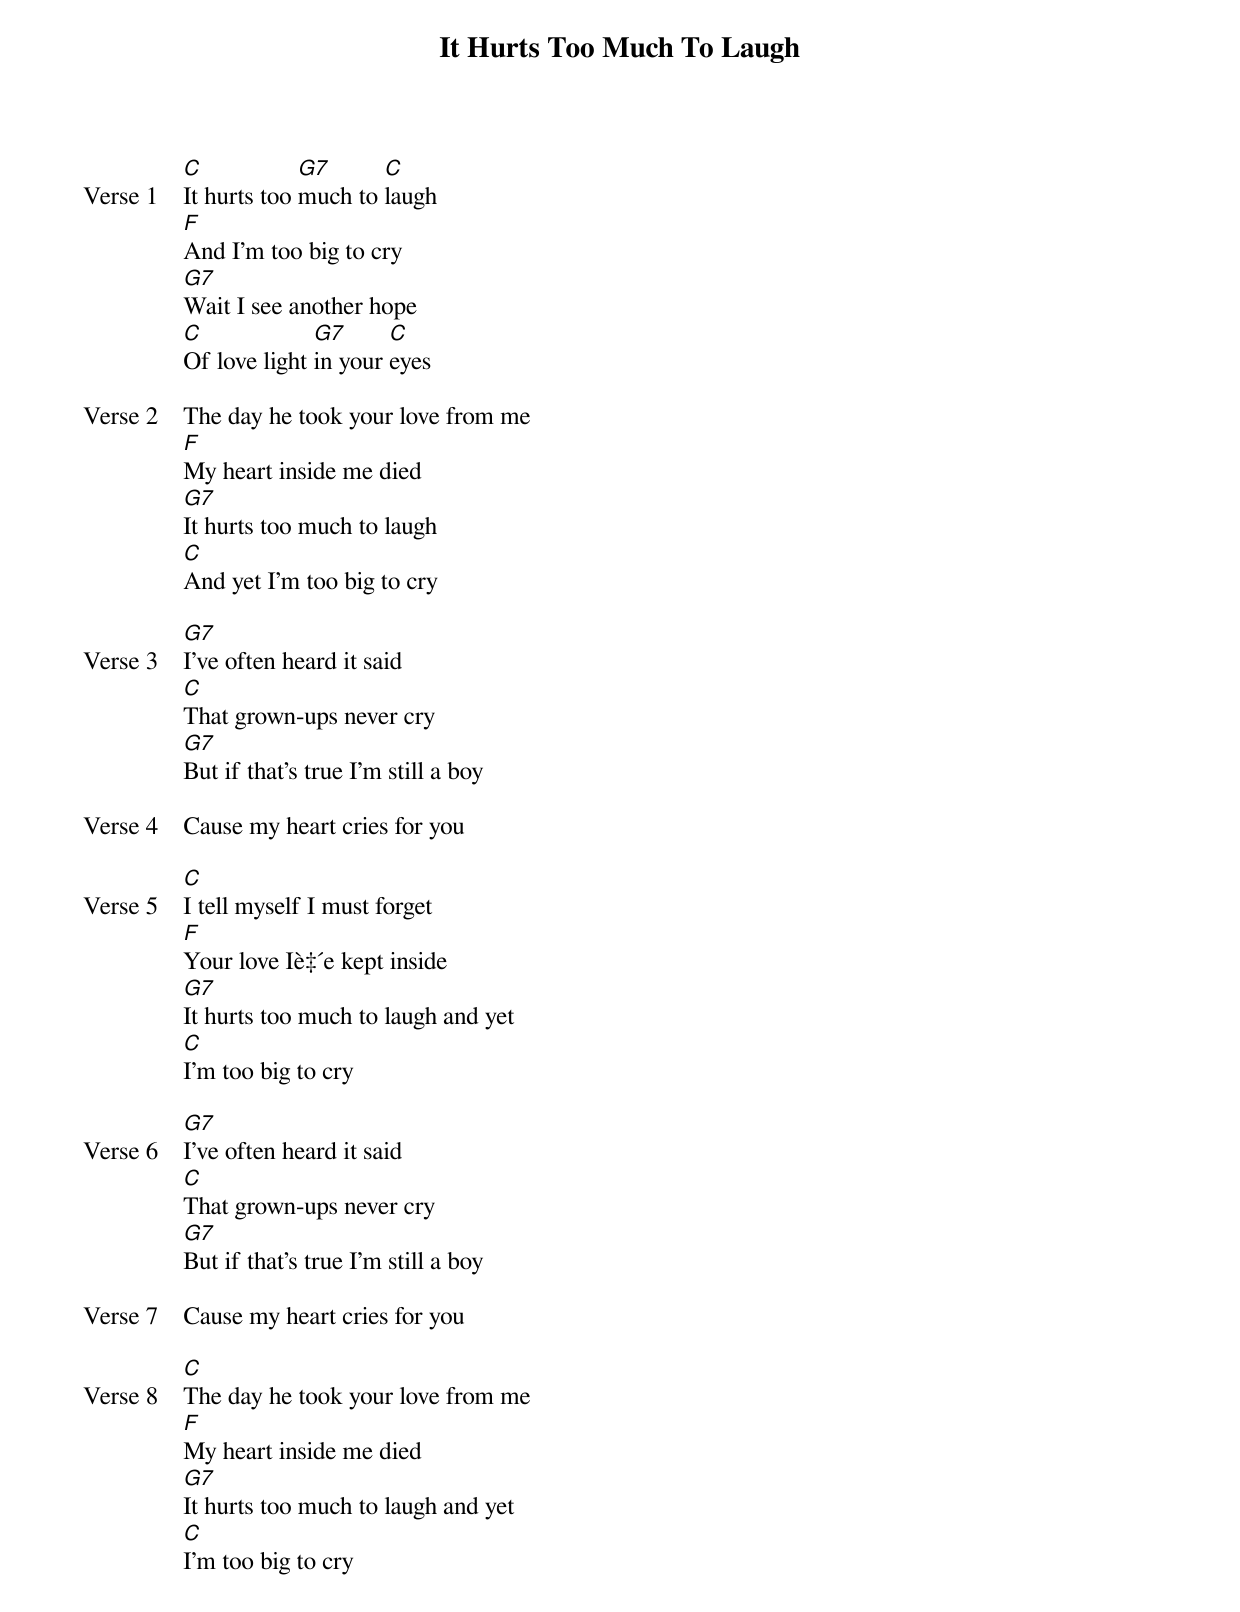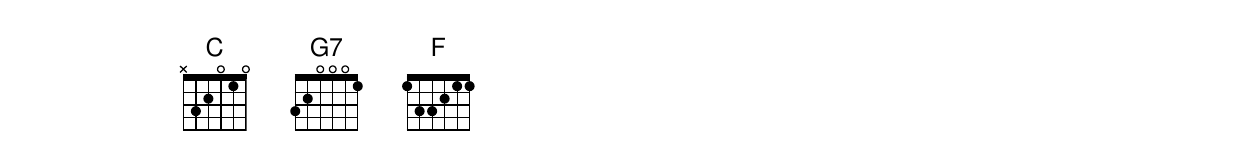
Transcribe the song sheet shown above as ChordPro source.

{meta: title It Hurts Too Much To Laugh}
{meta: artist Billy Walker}
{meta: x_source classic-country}
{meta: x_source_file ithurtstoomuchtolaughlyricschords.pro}
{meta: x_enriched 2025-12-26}

{start_of_verse: Verse 1}
[C]It hurts too [G7]much to [C]laugh
[F]And I'm too big to cry
[G7]Wait I see another hope
[C]Of love light [G7]in your [C]eyes
{end_of_verse}

{start_of_verse: Verse 2}
The day he took your love from me
[F]My heart inside me died
[G7]It hurts too much to laugh
[C]And yet I'm too big to cry
{end_of_verse}

{start_of_verse: Verse 3}
[G7]I've often heard it said
[C]That grown-ups never cry
[G7]But if that's true I'm still a boy
{end_of_verse}

{start_of_verse: Verse 4}
Cause my heart cries for you
{end_of_verse}

{start_of_verse: Verse 5}
[C]I tell myself I must forget
[F]Your love Iè‡´e kept inside
[G7]It hurts too much to laugh and yet
[C]I'm too big to cry
{end_of_verse}

{start_of_verse: Verse 6}
[G7]I've often heard it said
[C]That grown-ups never cry
[G7]But if that's true I'm still a boy
{end_of_verse}

{start_of_verse: Verse 7}
Cause my heart cries for you
{end_of_verse}

{start_of_verse: Verse 8}
[C]The day he took your love from me
[F]My heart inside me died
[G7]It hurts too much to laugh and yet
[C]I'm too big to cry
{end_of_verse}
